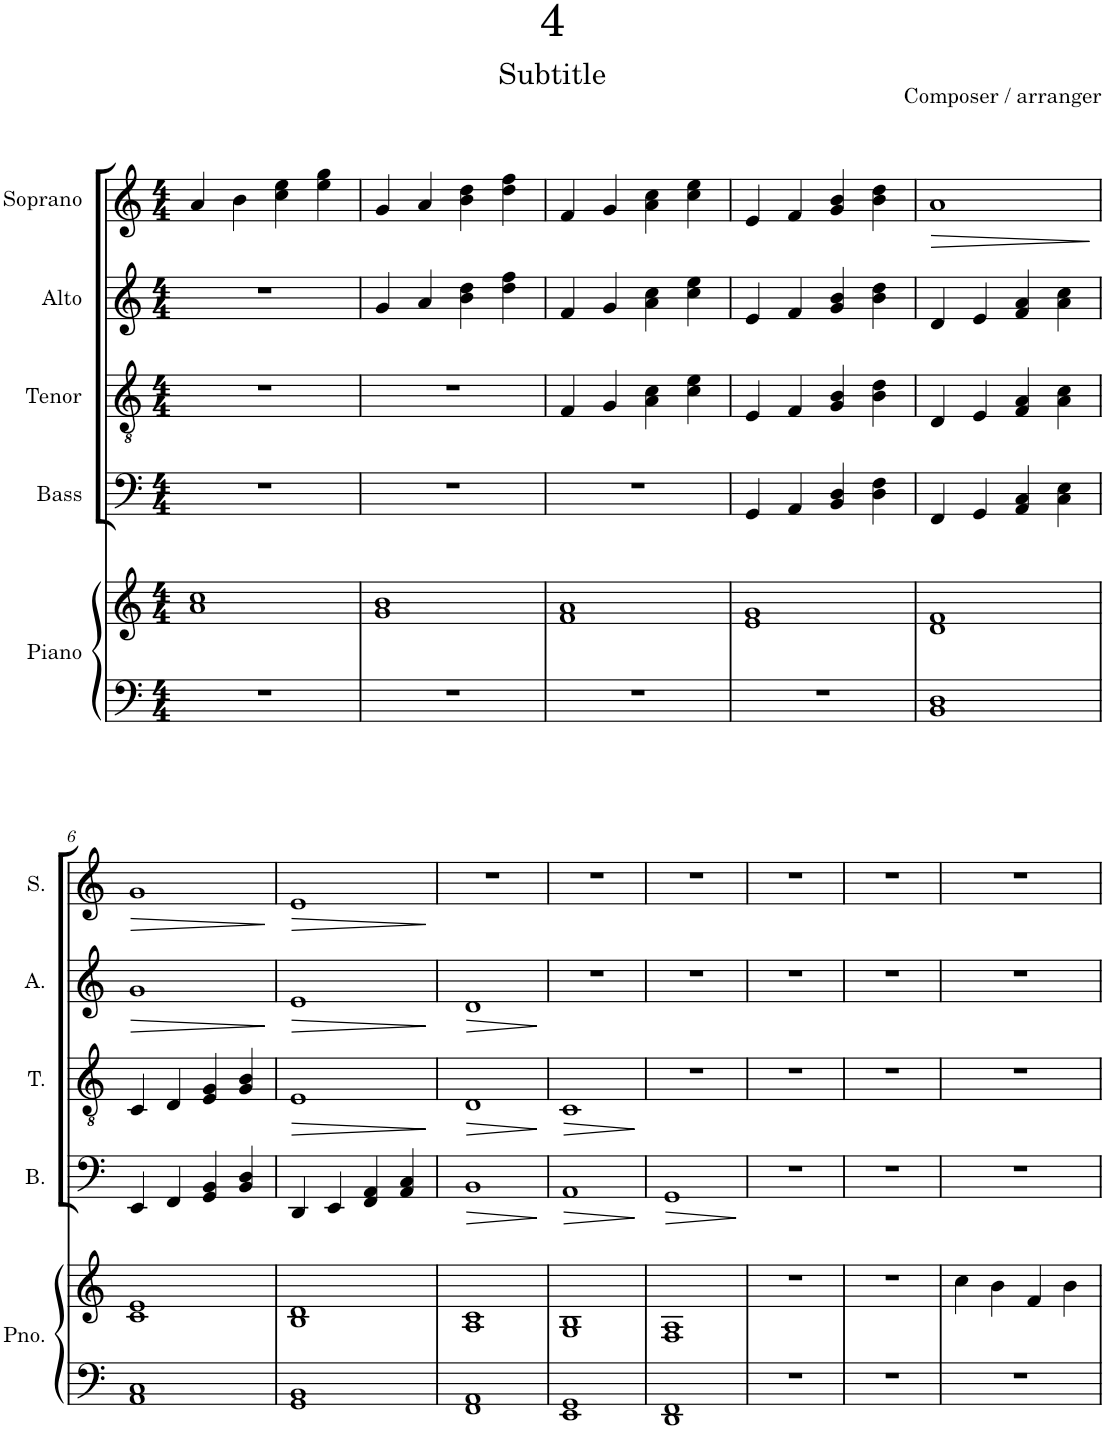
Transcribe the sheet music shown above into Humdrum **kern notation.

**kern	**kern	**kern	**dynam	**kern	**dynam	**kern	**dynam	**kern	**dynam
*part5	*part5	*part4	*part4	*part3	*part3	*part2	*part2	*part1	*part1
*staff6	*staff5	*staff4	*staff4	*staff3	*staff3	*staff2	*staff2	*staff1	*staff1
*I"Piano	*	*I"Bass	*	*I"Tenor	*	*I"Alto	*	*I"Soprano	*
*I'Pno.	*	*I'B.	*	*I'T.	*	*I'A.	*	*I'S.	*
*clefF4	*clefG2	*clefF4	*	*clefGv2	*	*clefG2	*	*clefG2	*
*k[]	*k[]	*k[]	*	*k[]	*	*k[]	*	*k[]	*
*M4/4	*M4/4	*M4/4	*	*M4/4	*	*M4/4	*	*M4/4	*
=1	=1	=1	=1	=1	=1	=1	=1	=1	=1
1r	1a 1cc	1r	.	1r	.	1r	.	4a/	.
.	.	.	.	.	.	.	.	4b\	.
.	.	.	.	.	.	.	.	4cc\ 4ee\	.
.	.	.	.	.	.	.	.	4ee\ 4gg\	.
=2	=2	=2	=2	=2	=2	=2	=2	=2	=2
1r	1g 1b	1r	.	1r	.	4g/	.	4g/	.
.	.	.	.	.	.	4a/	.	4a/	.
.	.	.	.	.	.	4b\ 4dd\	.	4b\ 4dd\	.
.	.	.	.	.	.	4dd\ 4ff\	.	4dd\ 4ff\	.
=3	=3	=3	=3	=3	=3	=3	=3	=3	=3
1r	1f 1a	1r	.	4F/	.	4f/	.	4f/	.
.	.	.	.	4G/	.	4g/	.	4g/	.
.	.	.	.	4A\ 4c\	.	4a\ 4cc\	.	4a\ 4cc\	.
.	.	.	.	4c\ 4e\	.	4cc\ 4ee\	.	4cc\ 4ee\	.
=4	=4	=4	=4	=4	=4	=4	=4	=4	=4
1r	1e 1g	4GG/	.	4E/	.	4e/	.	4e/	.
.	.	4AA/	.	4F/	.	4f/	.	4f/	.
.	.	4BB/ 4D/	.	4G/ 4B/	.	4g/ 4b/	.	4g/ 4b/	.
.	.	4D\ 4F\	.	4B\ 4d\	.	4b\ 4dd\	.	4b\ 4dd\	.
=5	=5	=5	=5	=5	=5	=5	=5	=5	=5
!	!	!	!	!	!	!	!	!	!LO:HP:b
1BB 1D	1d 1f	4FF/	.	4D/	.	4d/	.	1a	>
.	.	4GG/	.	4E/	.	4e/	.	.	.
.	.	4AA/ 4C/	.	4F/ 4A/	.	4f/ 4a/	.	.	.
.	.	4C\ 4E\	.	4A\ 4c\	.	4a\ 4cc\	.	.	.
.	.	.	.	.	.	.	.	.	]
!!LO:LB:g=z
=6	=6	=6	=6	=6	=6	=6	=6	=6	=6
!	!	!	!	!	!	!	!LO:HP:b	!	!LO:HP:b
1AA 1C	1c 1e	4EE/	.	4C/	.	1g	>	1g	>
.	.	4FF/	.	4D/	.	.	.	.	.
.	.	4GG/ 4BB/	.	4E/ 4G/	.	.	.	.	.
.	.	4BB/ 4D/	.	4G/ 4B/	.	.	.	.	.
.	.	.	.	.	.	.	]	.	]
=7	=7	=7	=7	=7	=7	=7	=7	=7	=7
!	!	!	!	!	!LO:HP:b	!	!LO:HP:b	!	!LO:HP:b
1GG 1BB	1B 1d	4DD/	.	1E	>	1e	>	1e	>
.	.	4EE/	.	.	.	.	.	.	.
.	.	4FF/ 4AA/	.	.	.	.	.	.	.
.	.	4AA/ 4C/	.	.	.	.	.	.	.
.	.	.	.	.	]	.	]	.	]
=8	=8	=8	=8	=8	=8	=8	=8	=8	=8
!	!	!	!LO:HP:b	!	!LO:HP:b	!	!LO:HP:b	!	!
1FF 1AA	1A 1c	1BB	>	1D	>	1d	>	1r	.
.	.	.	]	.	]	.	]	.	.
=9	=9	=9	=9	=9	=9	=9	=9	=9	=9
!	!	!	!LO:HP:b	!	!LO:HP:b	!	!	!	!
1EE 1GG	1G 1B	1AA	>	1C	>	1r	.	1r	.
.	.	.	]	.	]	.	.	.	.
=10	=10	=10	=10	=10	=10	=10	=10	=10	=10
!	!	!	!LO:HP:b	!	!	!	!	!	!
1DD 1FF	1F 1A	1GG	>	1r	.	1r	.	1r	.
.	.	.	]	.	.	.	.	.	.
=11	=11	=11	=11	=11	=11	=11	=11	=11	=11
1r	1r	1r	.	1r	.	1r	.	1r	.
=12	=12	=12	=12	=12	=12	=12	=12	=12	=12
1r	1r	1r	.	1r	.	1r	.	1r	.
=13	=13	=13	=13	=13	=13	=13	=13	=13	=13
1r	4cc\	1r	.	1r	.	1r	.	1r	.
.	4b\	.	.	.	.	.	.	.	.
.	4f/	.	.	.	.	.	.	.	.
.	4b\	.	.	.	.	.	.	.	.
=	=	=	=	=	=	=	=	=	=
*-	*-	*-	*-	*-	*-	*-	*-	*-	*-
